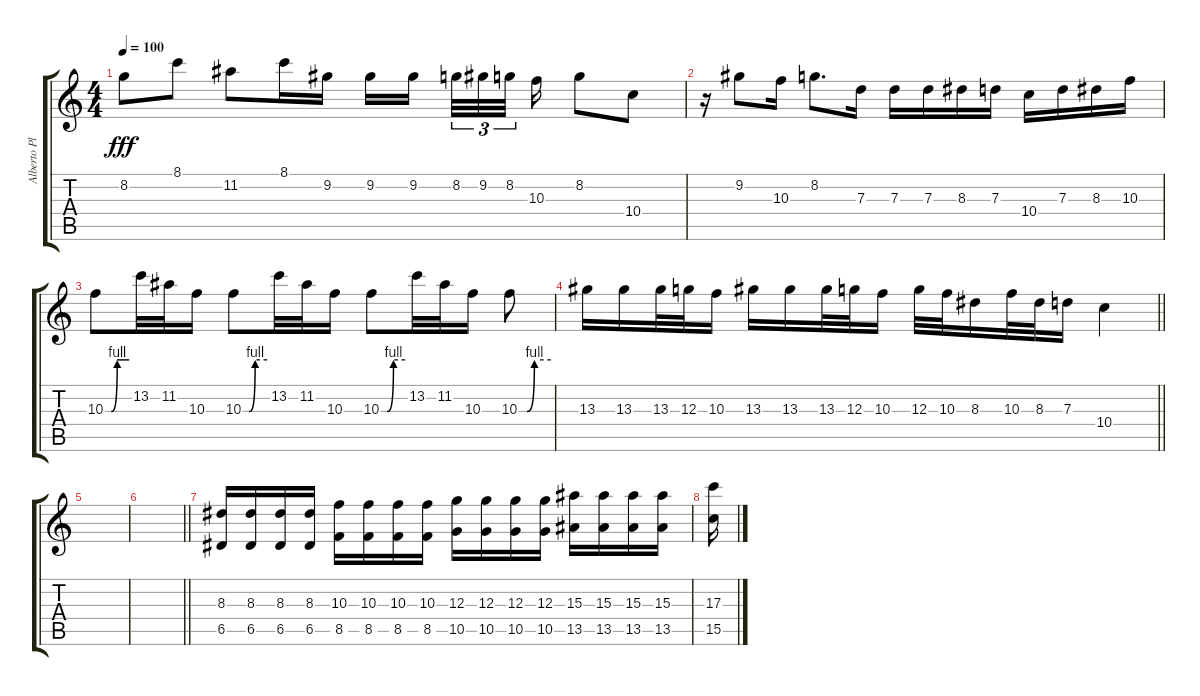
\track ("Alberto Pla" "Alberto Pl") {instrument distortionguitar}
\staff {score tabs}
\tuning (E4 B3 G3 D3 A2 E2) {hide}
\ts (4 4)
\tempo 100
\clef g2
\ks c
8.2.8{dy fff} 8.1.8 11.2.8 8.1.16 9.2.16 9.2.16 9.2.16{beam splitsecondary} 8.2.32{tu (3 2)} 9.2.32{tu (3 2)} 8.2.32{tu (3 2) beam splitsecondary} 10.3.16 8.2.8 10.4.8 |
r.16 9.2.8 10.3.16 8.2.8{d} 7.3.16 7.3.16 7.3.16 8.3.16 7.3.16 10.4.16 7.3.16 8.3.16 10.3.16 |
10.3{be (custom 0 0 15 0 30 4 45 4 60 4)}.8 13.2.32 11.2.32 10.3.16 10.3{be (custom 0 0 15 0 30 4 60 4)}.8 13.2.32 11.2.32 10.3.16 10.3{be (custom 0 0 15 0 31 4 60 4)}.8 13.2.32 11.2.32 10.3.16 10.3{be (custom 0 0 15 0 29 4 60 4)}.8 |
\barLineRight lightlight
13.3.16 13.3.16 13.3.32 12.3.32 10.3.16 13.3.16 13.3.16 13.3.32 12.3.32 10.3.16 12.3.32 10.3.32 8.3.16 10.3.32 8.3.32 7.3.16 10.4.4 |
|
\barLineRight lightlight
|
(8.3 6.5).16 (8.3 6.5).16 (8.3 6.5).16 (8.3 6.5).16 (10.3 8.5).16 (10.3 8.5).16 (10.3 8.5).16 (10.3 8.5).16 (12.3 10.5).16 (12.3 10.5).16 (12.3 10.5).16 (12.3 10.5).16 (15.3 13.5).16 (15.3 13.5).16 (15.3 13.5).16 (15.3 13.5).16 |
(17.3 15.5).16
